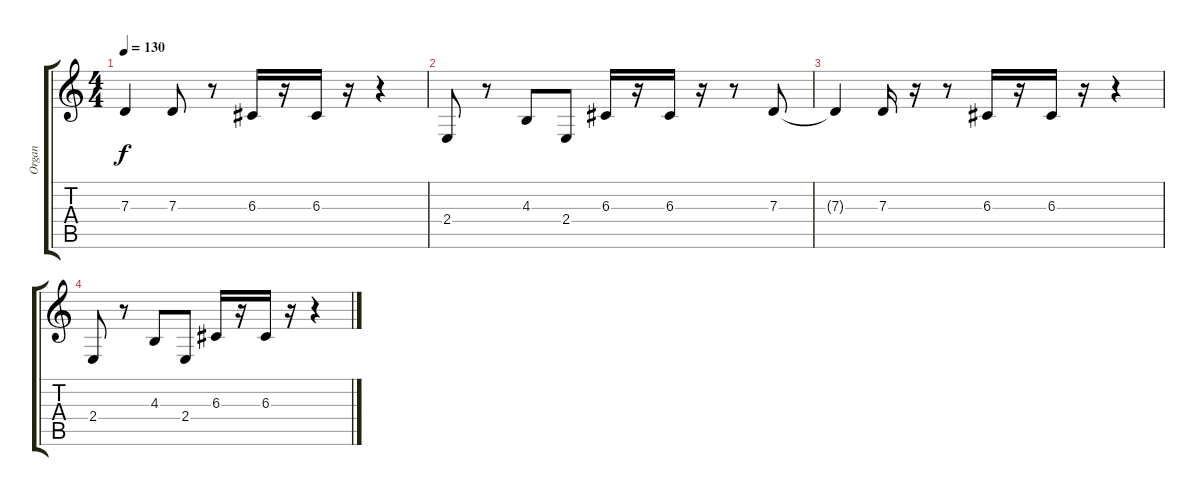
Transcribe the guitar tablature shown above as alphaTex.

\track ("Organ" "Organ") {instrument drawbarorgan}
\staff {score tabs}
\tuning (E4 B3 G3 D3 A2 E2) {hide}
\ts (4 4)
\tempo 130
\clef g2
\ks c
7.3{t}.4{dy f} 7.3.8 r.8 6.3.16 r.16 6.3.16 r.16 r.4 |
2.4.8 r.8 4.3.8 2.4.8 6.3.16 r.16 6.3.16 r.16 r.8 7.3.8 |
7.3{t}.4 7.3.16 r.16 r.8 6.3.16 r.16 6.3.16 r.16 r.4 |
2.4.8 r.8 4.3.8 2.4.8 6.3.16 r.16 6.3.16 r.16 r.4
